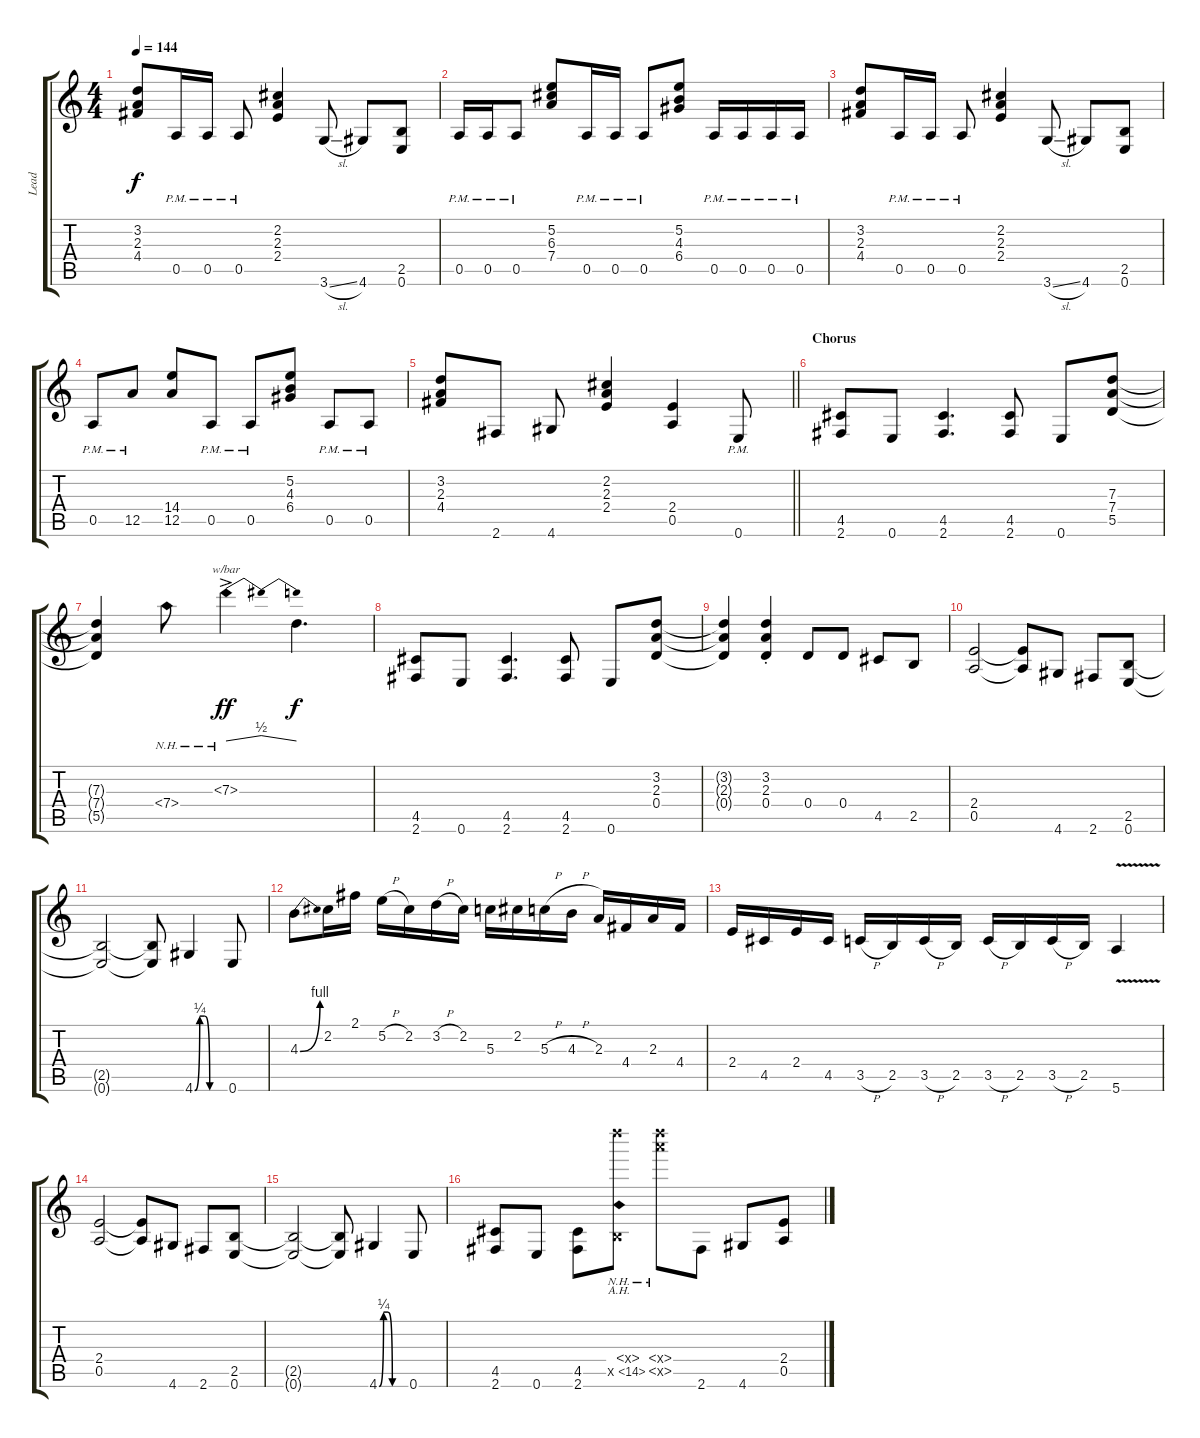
\track ("Lead" "Lead") {instrument overdrivenguitar}
\staff {score tabs}
\tuning (E4 B3 G3 D3 A2 E2) {hide}
\ts (4 4)
\tempo 144
\clef g2
\ks c
(3.2 2.3 4.4).8{dy f} 0.5{pm}.16 0.5{pm}.16 0.5{pm}.8 (2.2 2.3 2.4).4 3.6{sl}.8 4.6.8 (2.5 0.6).8 |
0.5{pm}.16 0.5{pm}.16 0.5{pm}.8 (5.2 6.3 7.4).8 0.5{pm}.16 0.5{pm}.16 0.5{pm}.8 (5.2 4.3 6.4).8 0.5{pm}.16 0.5{pm}.16 0.5{pm}.16 0.5{pm}.16 |
(3.2 2.3 4.4).8 0.5{pm}.16 0.5{pm}.16 0.5{pm}.8 (2.2 2.3 2.4).4 3.6{sl}.8 4.6.8 (2.5 0.6).8 |
0.5{pm}.8 12.5{pm}.8 (14.4 12.5).8 0.5{pm}.8 0.5{pm}.8 (5.2 4.3 6.4).8 0.5{pm}.8 0.5{pm}.8 |
\barLineRight lightlight
(3.2 2.3 4.4).8 2.6.8 4.6.8 (2.2 2.3 2.4).4 (2.4 0.5).4 0.6{pm}.8 |
\section ("" "Chorus")
(4.5 2.6).8 0.6.8 (4.5 2.6).4{d} (4.5 2.6).8 0.6.8 (7.3 7.4 5.5).8 |
(7.3{t} 7.4{t} 5.5{t}).4 7.4{nh}.8 7.3{nh ac}.4{tbe (dip default 0 0 39 2 60 0) dy ff} 7.3{t}.4{d dy f} |
(4.5 2.6).8 0.6.8 (4.5 2.6).4{d} (4.5 2.6).8 0.6.8 (3.2 2.3 0.4).8 |
(3.2{t} 2.3{t} 0.4{t}).4 (3.2{st} 2.3{st} 0.4{st}).4 0.4.8 0.4.8 4.5.8 2.5.8 |
(2.4 0.5).2 (2.4{t} 0.5{t}).8 4.6.8 2.6.8 (2.5 0.6).8 |
(2.5{t} 0.6{t}).2 (2.5{t} 0.6{t}).8 4.6{be (custom 0 0 10 1 20 1 30 0 60 0)}.4 0.6.8 |
4.3{be (bend 0 0 60 4)}.8 2.2.16 2.1.16 5.2{h}.16 2.2.16 3.2{h}.16 2.2.16 5.3.16 2.2.16 5.3{h}.16 4.3{h}.16 2.3.16 4.4.16 2.3.16 4.4.16 |
2.4.16 4.5.16 2.4.16 4.5.16 3.5{h}.16 2.5.16 3.5{h}.16 2.5.16 3.5{h}.16 2.5.16 3.5{h}.16 2.5.16 5.6{v}.4 |
(2.4 0.5).2 (2.4{t} 0.5{t}).8 4.6.8 2.6.8 (2.5 0.6).8 |
(2.5{t} 0.6{t}).2 (2.5{t} 0.6{t}).8 4.6{be (custom 0 0 10 1 20 1 30 0 60 0)}.4 0.6.8 |
(4.5 2.6).8 0.6.8 (4.5 2.6).8 (2.4{nh x} 2.5{ah 12 x}).8 (2.4{nh x} 2.5{nh x}).8 2.6.8 4.6.8 (2.4 0.5).8
